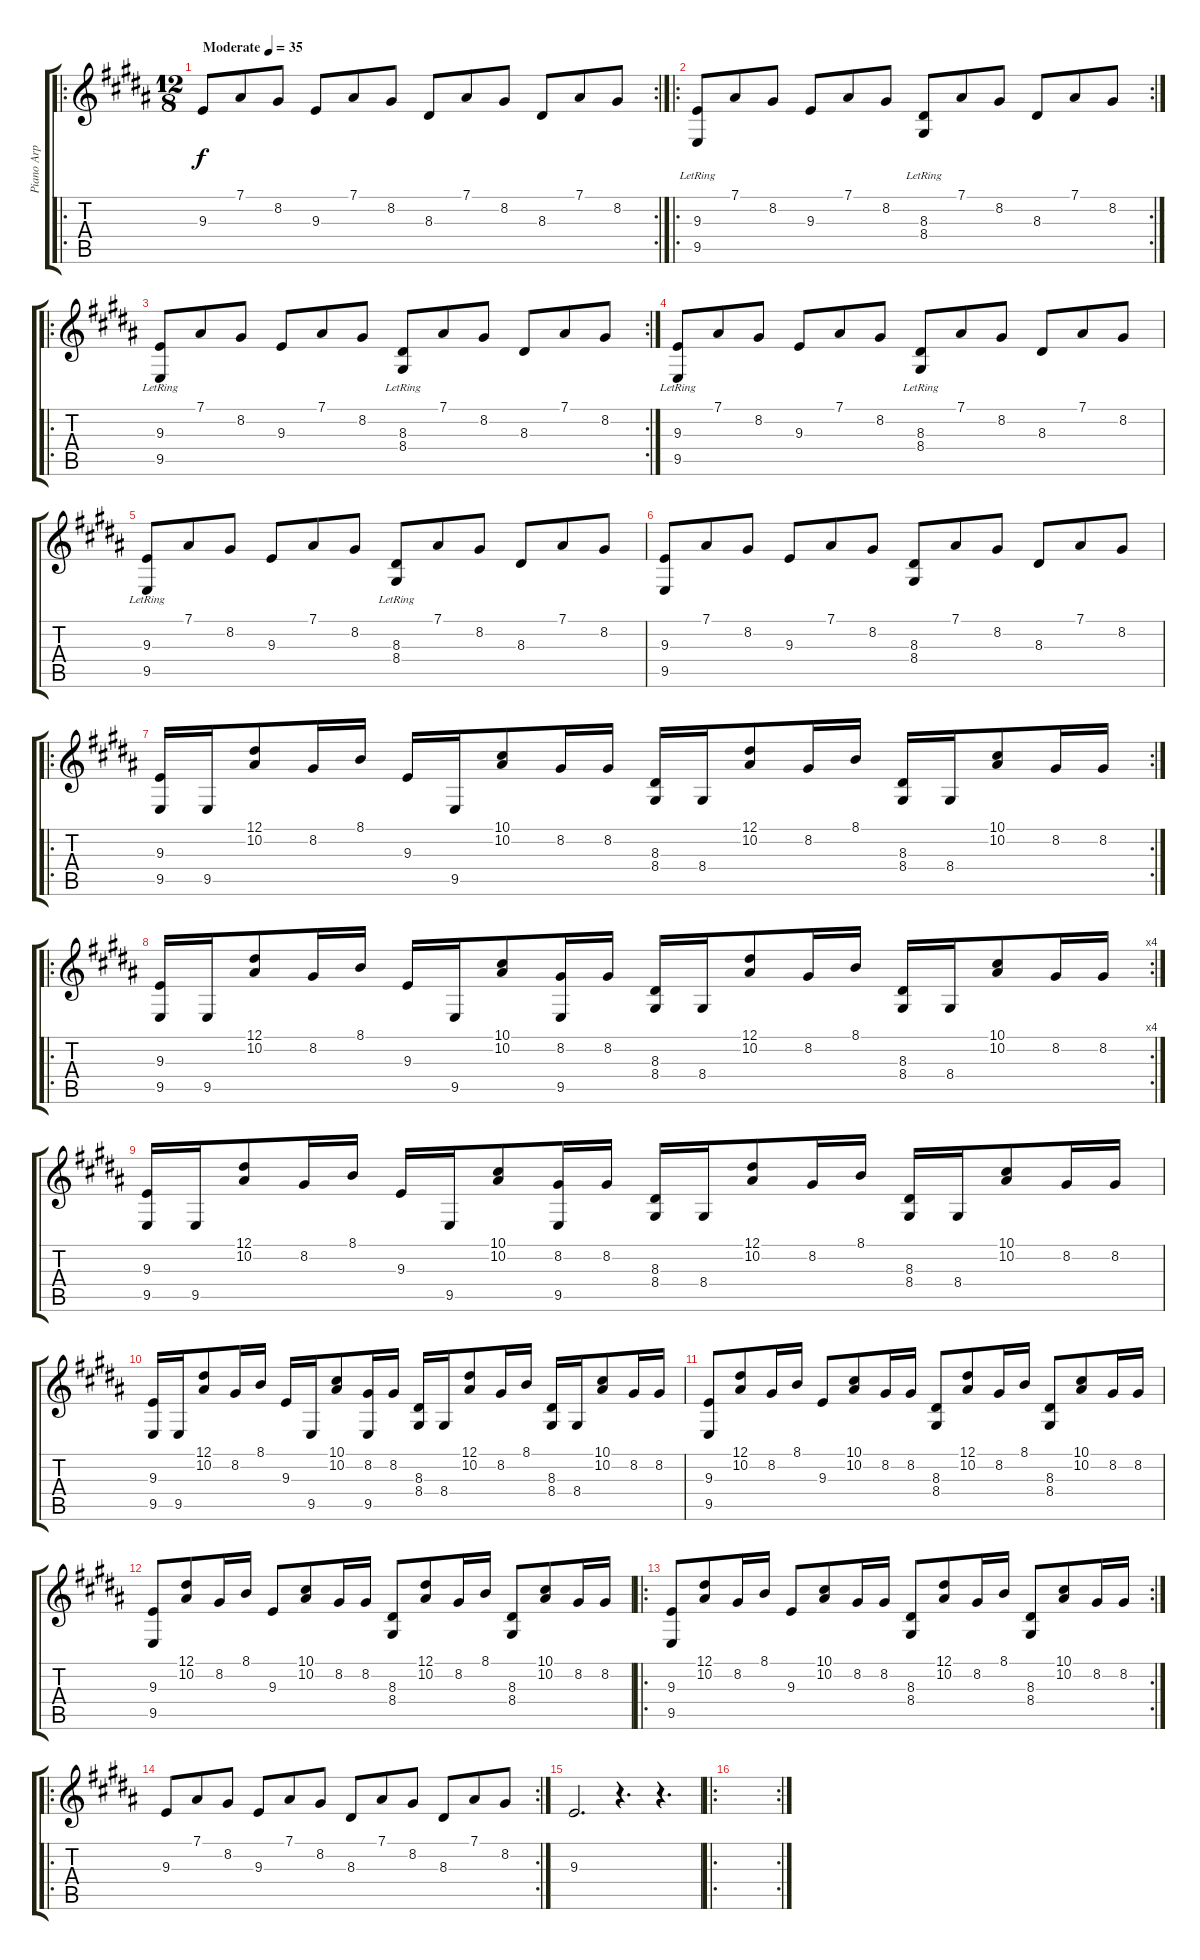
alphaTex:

\track ("Piano Arp" "Piano Arp") {instrument acousticgrandpiano}
\staff {score tabs}
\tuning (Eb4 C4 G3 C3 G2 C2) {hide}
\ro
\rc 2
\ts (12 8)
\tempo (35 "Moderate")
\clef g2
\ks b
9.3.8{dy f instrument acousticgrandpiano} 7.1.8 8.2.8 9.3.8 7.1.8 8.2.8 8.3.8 7.1.8 8.2.8 8.3.8 7.1.8 8.2.8 |
\ro
\rc 2
(9.3 9.5{lr}).8 7.1.8 8.2.8 9.3.8 7.1.8 8.2.8 (8.3 8.4{lr}).8 7.1.8 8.2.8 8.3.8 7.1.8 8.2.8 |
\ro
\rc 2
(9.3 9.5{lr}).8 7.1.8 8.2.8 9.3.8 7.1.8 8.2.8 (8.3 8.4{lr}).8 7.1.8 8.2.8 8.3.8 7.1.8 8.2.8 |
(9.3 9.5{lr}).8 7.1.8 8.2.8 9.3.8 7.1.8 8.2.8 (8.3 8.4{lr}).8 7.1.8 8.2.8 8.3.8 7.1.8 8.2.8 |
(9.3 9.5{lr}).8 7.1.8 8.2.8 9.3.8 7.1.8 8.2.8 (8.3 8.4{lr}).8 7.1.8 8.2.8 8.3.8 7.1.8 8.2.8 |
(9.3 9.5).8 7.1.8 8.2.8 9.3.8 7.1.8 8.2.8 (8.3 8.4).8 7.1.8 8.2.8 8.3.8 7.1.8 8.2.8 |
\ro
\rc 2
(9.3 9.5).16 9.5.16 (12.1 10.2).8 8.2.16 8.1.16 9.3.16 9.5.16 (10.1 10.2).8 8.2.16 8.2.16 (8.3 8.4).16 8.4.16 (12.1 10.2).8 8.2.16 8.1.16 (8.3 8.4).16 8.4.16 (10.1 10.2).8 8.2.16 8.2.16 |
\ro
\rc 4
(9.3 9.5).16 9.5.16 (12.1 10.2).8 8.2.16 8.1.16 9.3.16 9.5.16 (10.1 10.2).8 (8.2 9.5).16 8.2.16 (8.3 8.4).16 8.4.16 (12.1 10.2).8 8.2.16 8.1.16 (8.3 8.4).16 8.4.16 (10.1 10.2).8 8.2.16 8.2.16 |
(9.3 9.5).16 9.5.16 (12.1 10.2).8 8.2.16 8.1.16 9.3.16 9.5.16 (10.1 10.2).8 (8.2 9.5).16 8.2.16 (8.3 8.4).16 8.4.16 (12.1 10.2).8 8.2.16 8.1.16 (8.3 8.4).16 8.4.16 (10.1 10.2).8 8.2.16 8.2.16 |
(9.3 9.5).16 9.5.16 (12.1 10.2).8 8.2.16 8.1.16 9.3.16 9.5.16 (10.1 10.2).8 (8.2 9.5).16 8.2.16 (8.3 8.4).16 8.4.16 (12.1 10.2).8 8.2.16 8.1.16 (8.3 8.4).16 8.4.16 (10.1 10.2).8 8.2.16 8.2.16 |
(9.3 9.5).8 (12.1 10.2).8 8.2.16 8.1.16 9.3.8 (10.1 10.2).8 8.2.16 8.2.16 (8.3 8.4).8 (12.1 10.2).8 8.2.16 8.1.16 (8.3 8.4).8 (10.1 10.2).8 8.2.16 8.2.16 |
(9.3 9.5).8 (12.1 10.2).8 8.2.16 8.1.16 9.3.8 (10.1 10.2).8 8.2.16 8.2.16 (8.3 8.4).8 (12.1 10.2).8 8.2.16 8.1.16 (8.3 8.4).8 (10.1 10.2).8 8.2.16 8.2.16 |
\ro
\rc 2
(9.3 9.5).8 (12.1 10.2).8 8.2.16 8.1.16 9.3.8 (10.1 10.2).8 8.2.16 8.2.16 (8.3 8.4).8 (12.1 10.2).8 8.2.16 8.1.16 (8.3 8.4).8 (10.1 10.2).8 8.2.16 8.2.16 |
\ro
\rc 2
9.3.8 7.1.8 8.2.8 9.3.8 7.1.8 8.2.8 8.3.8 7.1.8 8.2.8 8.3.8 7.1.8 8.2.8 |
9.3.2{d} r.4{d} r.4{d} |
\ro
\rc 2
